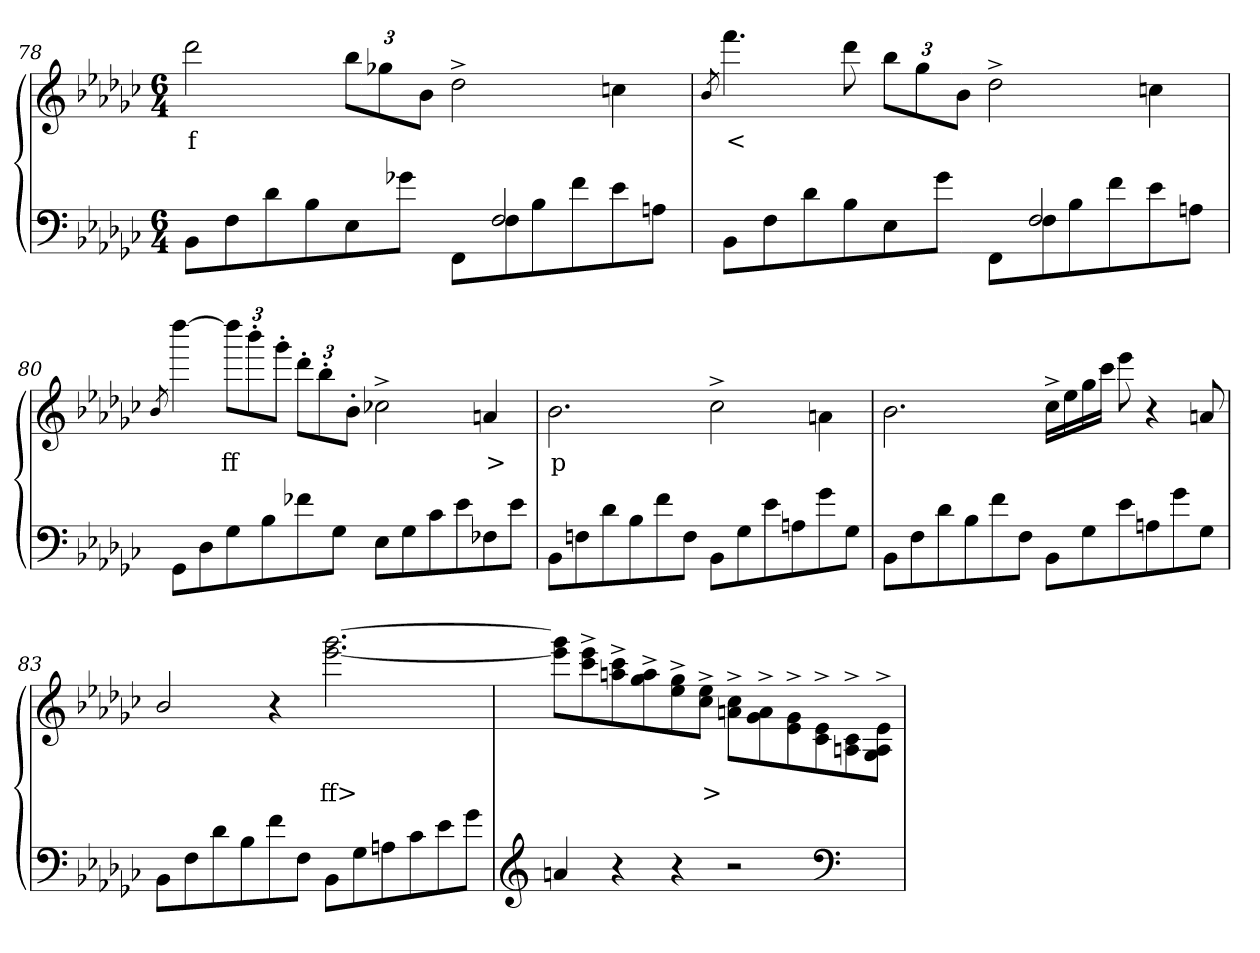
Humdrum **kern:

**kern	**kern	**text
*part2	*part1	*part1
*staff2	*staff1	*staff1
*clefF4	*clefG2	*
*k[b-e-a-d-g-c-]	*k[b-e-a-d-g-c-]	*
*M6/4	*M6/4	*
=78	=78	=78
*^	*	*
2..ryy	8BB-L	2ddd-	f
.	8F	.	.
.	8d-	.	.
.	8B-	.	.
.	8E-	12bb-L	.
.	.	12gg-X	.
.	8g-XJ	.	.
.	.	12b-J	.
.	8FFL	2dd-^>	.
2F	8F	.	.
.	8B-	.	.
.	8f	.	.
.	8e-	4ccn	.
8ryy	8AnJ	.	.
=79	=79	=79	=79
.	.	8qb-/	.
2..ryy	8BB-L	4.fff	<
.	8F	.	.
.	8d-	.	.
.	8B-	8ddd-	.
.	8E-	12bb-L	.
.	.	12gg-	.
.	8g-J	.	.
.	.	12b-J	.
.	8FFL	2dd-^>	.
2F	8F	.	.
.	8B-	.	.
.	8f	.	.
.	8e-	4ccn	.
8ryy	8AnJ	.	.
*v	*v	*	*
=80	=80	=80
.	8qb-/	.
8GG-L	[4dddd-	.
8D-	.	.
8G-	12dddd-L]	ff
.	12bbb-'>	.
8B-	.	.
.	12ggg-'>J	.
8f-X	12ddd-'>L	.
.	12bb-'>	.
8G-J	.	.
.	12b-'>J	.
8E-L	2cc-X^>	.
8G-	.	.
8c-	.	.
8e-	.	.
8F-	4an/	>
8e-J	.	.
=81	=81	=81
8BB-L	2.b-	p
8Fn	.	.
8d-	.	.
8B-	.	.
8f	.	.
8FJ	.	.
8BB-L	2cc-^>	.
8G-	.	.
8e-	.	.
8An	.	.
8g-	4an\	.
8G-J	.	.
=82	=82	=82
8BB-L	2.b-	.
8F	.	.
8d-	.	.
8B-	.	.
8f	.	.
8FJ	.	.
8BB-L	16cc-^>LL	.
.	16ee-	.
8G-	16gg-	.
.	16ccc-JJ	.
8e-	8eee-	.
8An	4r	.
8g-	.	.
8G-J	8an	.
=83	=83	=83
8BB-L	2b-/	.
8F	.	.
8d-	.	.
8B-	.	.
8f	4r	.
8FJ	.	.
8BB-L	[2.ggg- [2.eee-	ff>
8G-	.	.
8An	.	.
8c-	.	.
8e-	.	.
8g-J	.	.
=84	=84	=84
*clefG2	*	*
4an	8ggg-] 8eee-]L	.
.	8eee-^> 8ccc-^>	.
4r	8ccc-^> 8aan^>	.
.	8aa^> 8gg-^>	.
4r	8gg-^> 8ee-^>	.
.	8ee-^> 8cc-^>J	>
2r	8cc-\^> 8an\^>L	.
.	8a^> 8g-^>	.
.	8g-^> 8e-^>	.
.	8e-^> 8c-^>	.
*clefF4	*	*
4ryy	8c-^> 8An^>	.
.	8e-^> 8A^> 8G-^>J	.
=	=	=
*-	*-	*-
